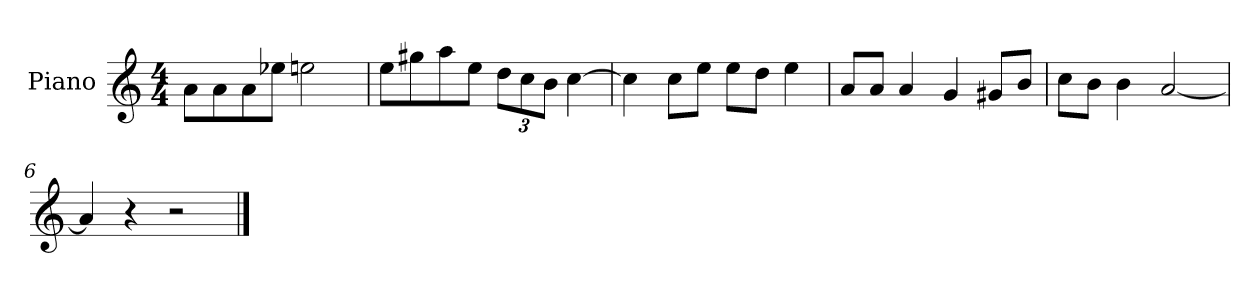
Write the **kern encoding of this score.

**kern
*part1
*staff1
*I"Piano
*I'P-no
*clefG2
*k[]
*M4/4
*MM90
=1
8a\L
8a\
8a\
8ee-X\J
2een\
=2
8ee\L
8gg#X\
8aa\
8ee\J
*Xbrackettup
12dd\L
12cc\
12b\J
[4cc\
=3
4cc\]
8cc\L
8ee\J
8ee\L
8dd\J
4ee\
=4
8a/L
8a/J
4a/
4g/
8g#X/L
8b/J
=5
8cc\L
8b\J
4b\
[2a/
=6
4a/]
4r
2r
==
*-
